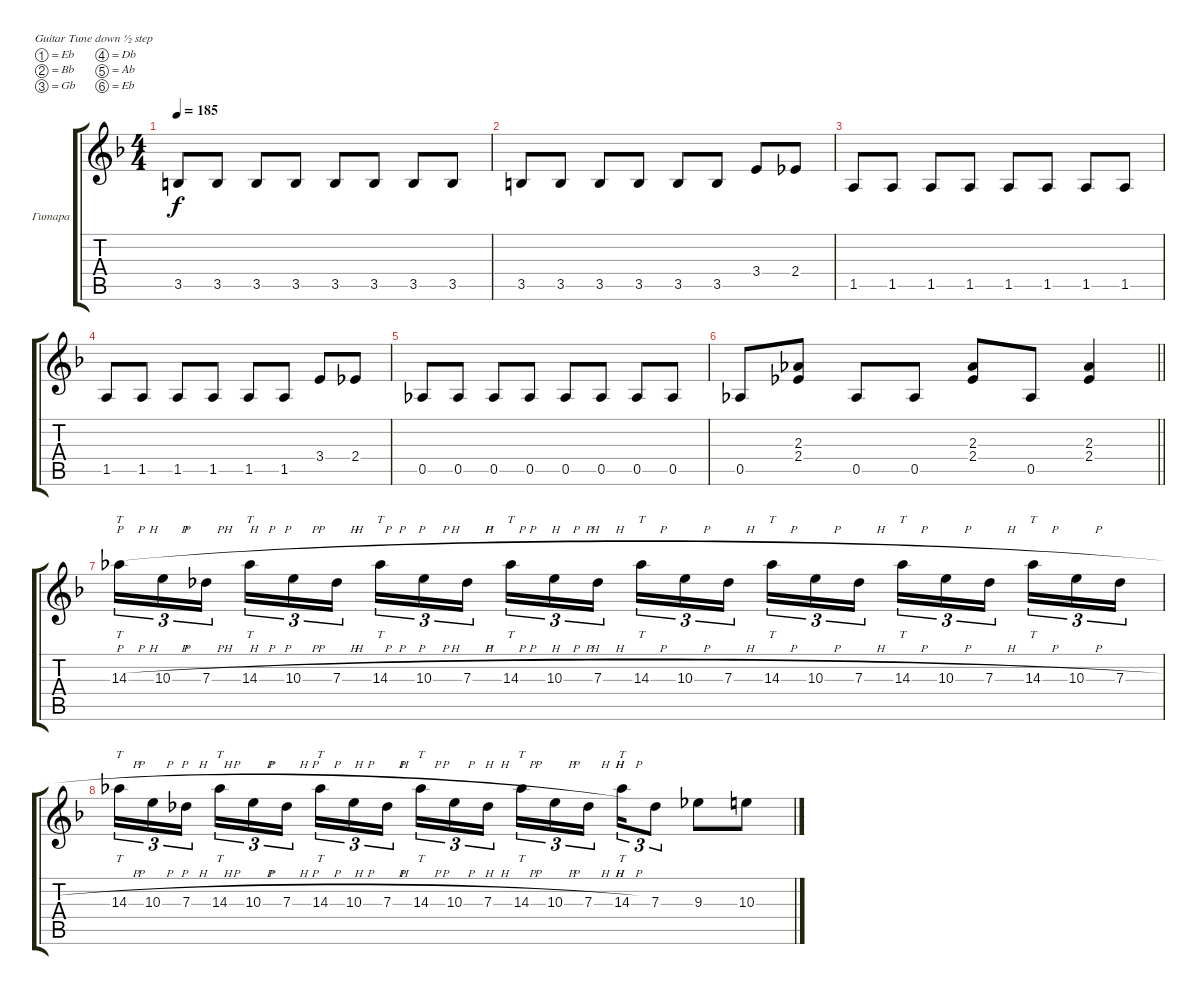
\bracketExtendMode groupsimilarinstruments
\firstSystemTrackNameOrientation horizontal
\otherSystemsTrackNameOrientation horizontal
\track ("Владимир Холстинин" "Гитара") {instrument distortionguitar}
\staff {score tabs}
\tuning (Eb4 Bb3 Gb3 Db3 Ab2 Eb2)
\ts (4 4)
\tempo 185
\clef g2
\ks dminor
3.5.8{dy f} 3.5.8 3.5.8 3.5.8 3.5.8 3.5.8 3.5.8 3.5.8 |
3.5.8 3.5.8 3.5.8 3.5.8 3.5.8 3.5.8 3.4.8 2.4.8 |
1.5.8 1.5.8 1.5.8 1.5.8 1.5.8 1.5.8 1.5.8 1.5.8 |
1.5.8 1.5.8 1.5.8 1.5.8 1.5.8 1.5.8 3.4.8 2.4.8 |
0.5.8 0.5.8 0.5.8 0.5.8 0.5.8 0.5.8 0.5.8 0.5.8 |
\barLineRight lightlight
0.5.8 (2.3 2.4).8 0.5.8 0.5.8 (2.3 2.4).8 0.5.8 (2.3 2.4).4 |
14.3{h}.16{tt tu (3 2)} 10.3{h}.16{tu (3 2)} 7.3{h}.16{tu (3 2)} 14.3{h}.16{tt tu (3 2)} 10.3{h}.16{tu (3 2)} 7.3{h}.16{tu (3 2)} 14.3{h}.16{tt tu (3 2)} 10.3{h}.16{tu (3 2)} 7.3{h}.16{tu (3 2)} 14.3{h}.16{tt tu (3 2)} 10.3{h}.16{tu (3 2)} 7.3{h}.16{tu (3 2)} 14.3{h}.16{tt tu (3 2)} 10.3{h}.16{tu (3 2)} 7.3{h}.16{tu (3 2)} 14.3{h}.16{tt tu (3 2)} 10.3{h}.16{tu (3 2)} 7.3{h}.16{tu (3 2)} 14.3{h}.16{tt tu (3 2)} 10.3{h}.16{tu (3 2)} 7.3{h}.16{tu (3 2)} 14.3{h}.16{tt tu (3 2)} 10.3{h}.16{tu (3 2)} 7.3{h}.16{tu (3 2)} |
14.3{h}.16{tt tu (3 2)} 10.3{h}.16{tu (3 2)} 7.3{h}.16{tu (3 2)} 14.3{h}.16{tt tu (3 2)} 10.3{h}.16{tu (3 2)} 7.3{h}.16{tu (3 2)} 14.3{h}.16{tt tu (3 2)} 10.3{h}.16{tu (3 2)} 7.3{h}.16{tu (3 2)} 14.3{h}.16{tt tu (3 2)} 10.3{h}.16{tu (3 2)} 7.3{h}.16{tu (3 2)} 14.3{h}.16{tt tu (3 2)} 10.3{h}.16{tu (3 2)} 7.3{h}.16{tu (3 2)} 14.3{h}.16{tt tu (3 2)} 7.3.8{tu (3 2)} 9.3.8 10.3.8
